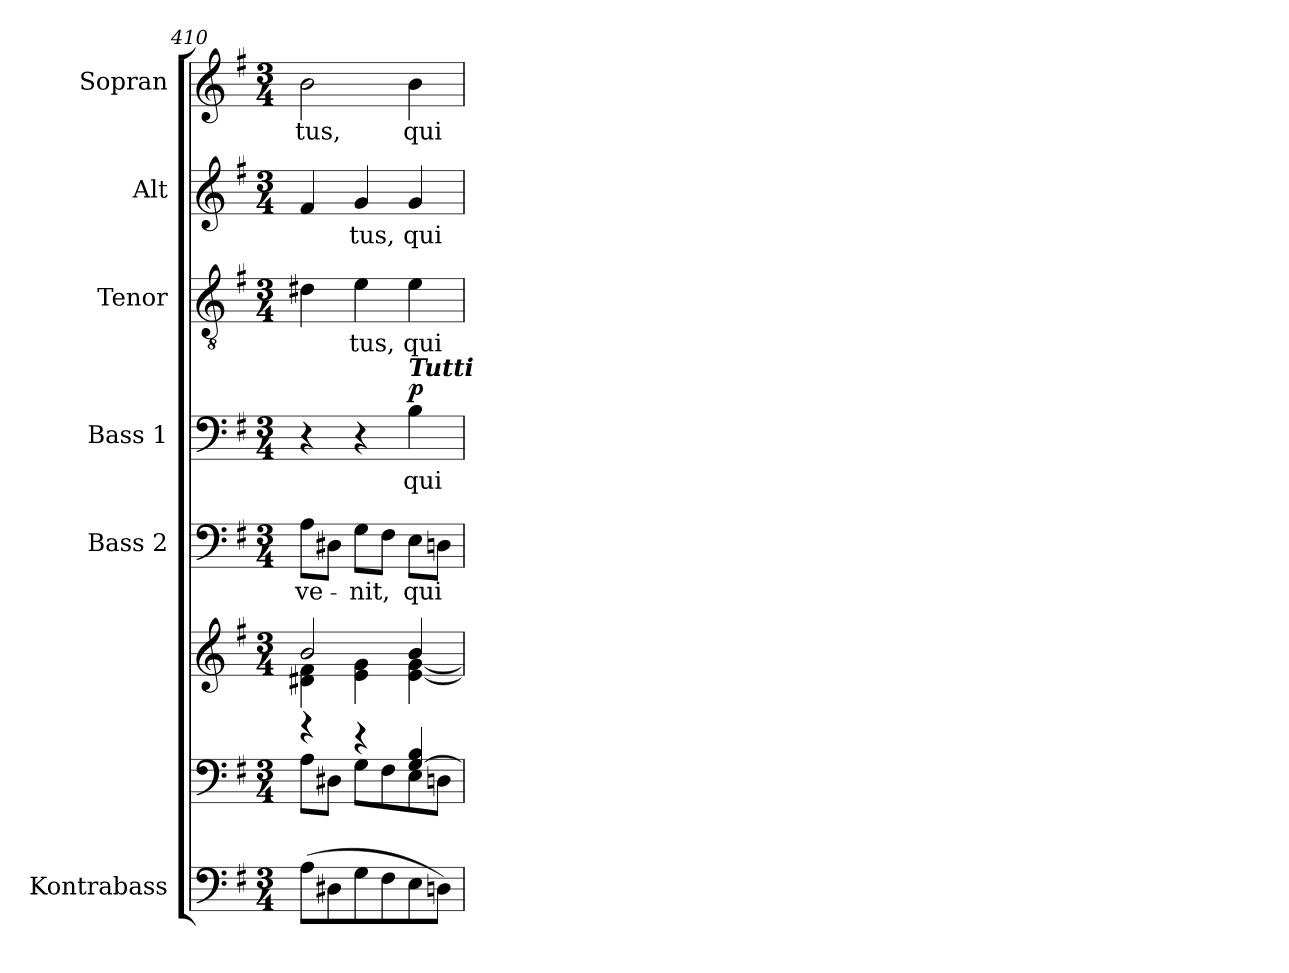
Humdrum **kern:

**kern	**kern	**kern	**kern	**text	**kern	**text	**dynam	**kern	**text	**kern	**text	**kern	**text
*part7	*part6	*part6	*part5	*part5	*part4	*part4	*part4	*part3	*part3	*part2	*part2	*part1	*part1
*staff8	*staff7	*staff6	*staff5	*staff5	*staff4	*staff4	*staff4	*staff3	*staff3	*staff2	*staff2	*staff1	*staff1
*I"Kontrabass	*	*	*I"Bass 2	*	*I"Bass 1	*	*	*I"Tenor	*	*I"Alt	*	*I"Sopran	*
*I'Kb.	*	*	*I'B. 2	*	*I'B. 1	*	*	*I'T.	*	*I'A.	*	*I'S.	*
*clefF4	*clefF4	*clefG2	*clefF4	*	*clefF4	*	*	*clefGv2	*	*clefG2	*	*clefG2	*
*ITrd7c12	*	*	*	*	*	*	*	*	*	*	*	*	*
*k[f#]	*k[f#]	*k[f#]	*k[f#]	*	*k[f#]	*	*	*k[f#]	*	*k[f#]	*	*k[f#]	*
*G:	*G:	*G:	*G:	*	*G:	*	*	*G:	*	*G:	*	*G:	*
*M3/4	*M3/4	*M3/4	*M3/4	*	*M3/4	*	*	*M3/4	*	*M3/4	*	*M3/4	*
=410	=410	=410	=410	=410	=410	=410	=410	=410	=410	=410	=410	=410	=410
*	*^	*^	*	*	*	*	*	*	*	*	*	*	*
!	!	!	!	!	!	!LO:LY:b	!	!	!	!	!	!	!	!	!LO:LY:b
(>8AA\L	4rf	8A\L	2b/	4d#X\ 4f#\	8A\L	ve-	4r	.	.	4d#X\	.	4f#/	.	2b\	-tus,
8DD#X\	.	8D#X\J	.	.	8D#X\J	.	.	.	.	.	.	.	.	.	.
!	!	!	!	!	!	!LO:LY:b	!	!	!	!	!LO:LY:b	!	!LO:LY:b	!	!
8GG\	4re	8G\L	.	4e\ 4g\	8G\L	-nit,	4r	.	.	4e\	-tus,	4g/	-tus,	.	.
8FF#\	.	8F#\	.	.	8F#\J	.	.	.	.	.	.	.	.	.	.
!	!	!	!	!	!	!	!LO:TX:a:Bi:t=Tutti	!	!	!	!	!	!	!	!
!	!	!	!	!	!	!LO:LY:b	!	!LO:LY:b	!LO:DY:a	!	!LO:LY:b	!	!LO:LY:b	!	!LO:LY:b
8EE\	[>4G/ 4B/	8E\	4b/	[<4e\ [<4g\	8E\L	qui	4B\	qui	p	4e\	qui	4g/	qui	4b\	qui
8DDn\J)	.	8Dn\J	.	.	8Dn\J	.	.	.	.	.	.	.	.	.	.
*	*v	*v	*	*	*	*	*	*	*	*	*	*	*	*	*
*	*	*v	*v	*	*	*	*	*	*	*	*	*	*	*
=	=	=	=	=	=	=	=	=	=	=	=	=	=
*-	*-	*-	*-	*-	*-	*-	*-	*-	*-	*-	*-	*-	*-
